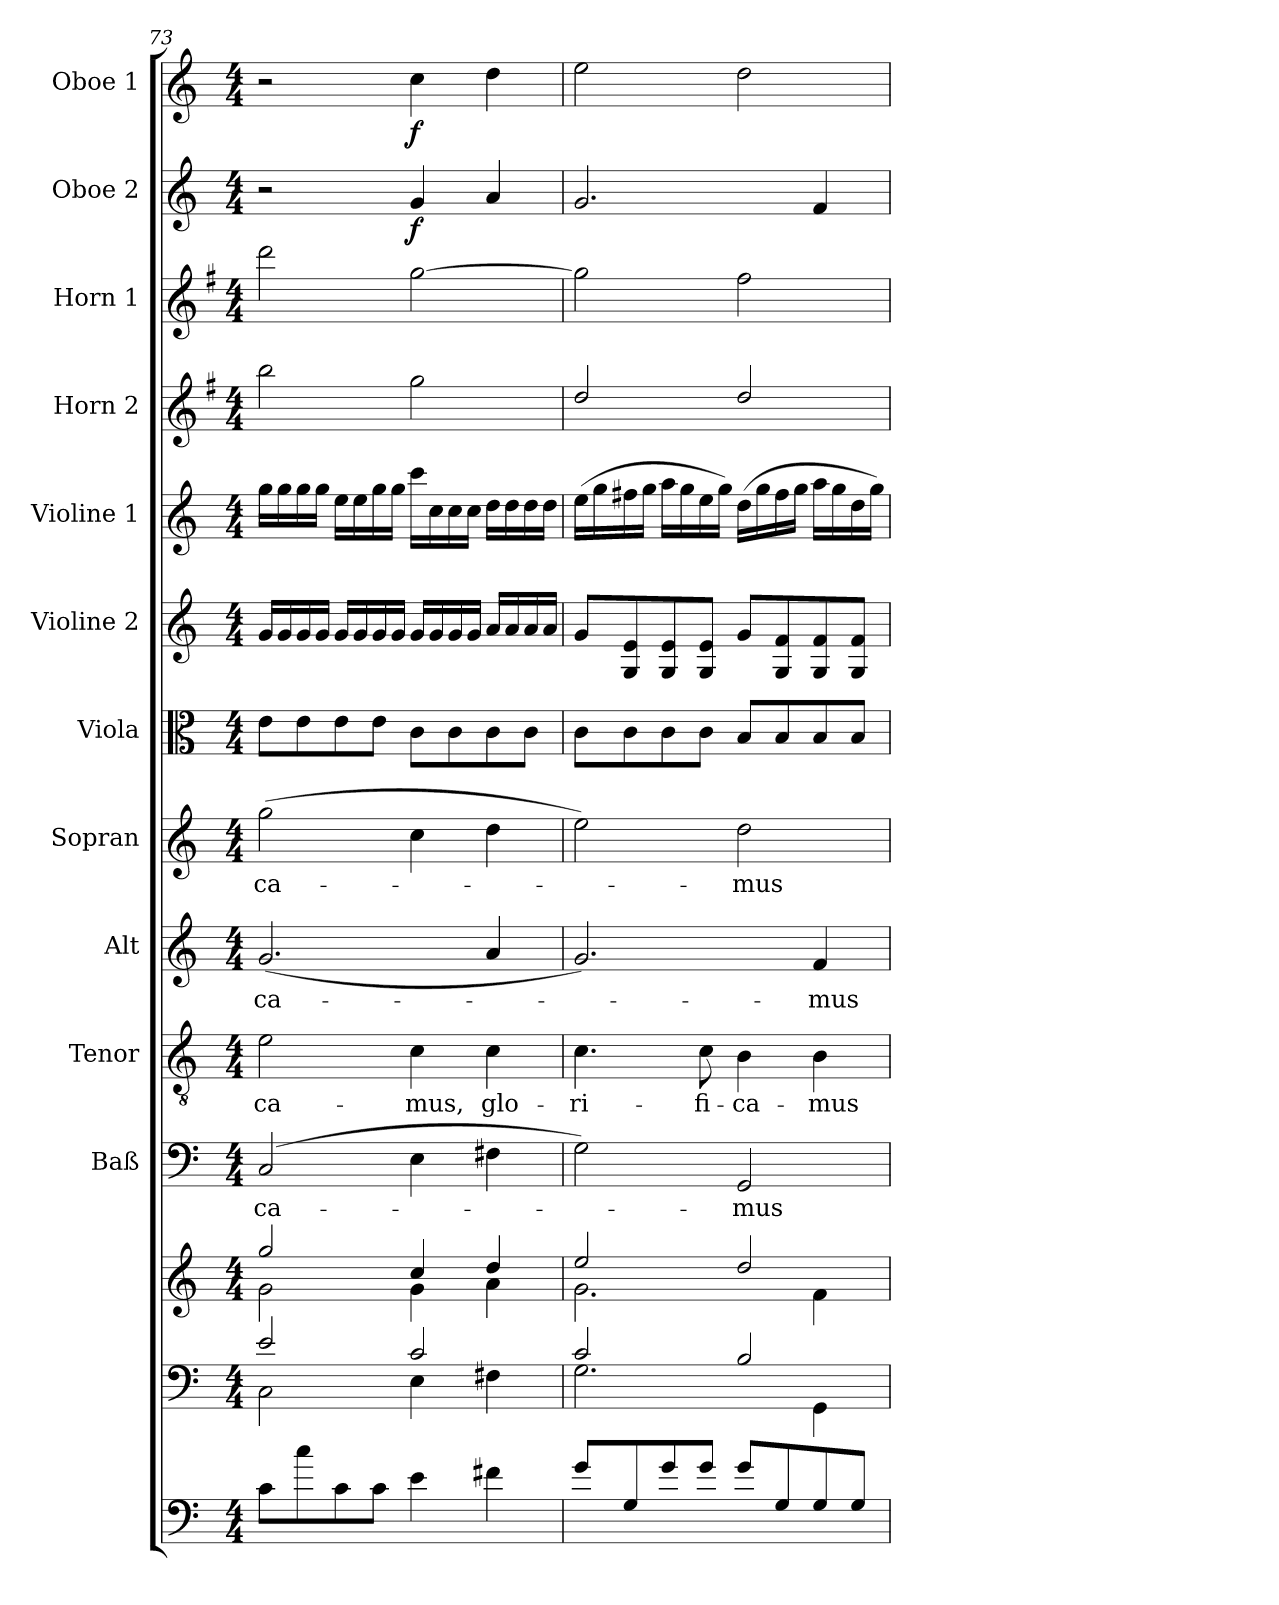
**kern	**kern	**kern	**kern	**text	**kern	**text	**kern	**text	**kern	**text	**kern	**kern	**kern	**kern	**kern	**kern	**dynam	**kern	**dynam
*part13	*part12	*part12	*part11	*part11	*part10	*part10	*part9	*part9	*part8	*part8	*part7	*part6	*part5	*part4	*part3	*part2	*part2	*part1	*part1
*staff14	*staff13	*staff12	*staff11	*staff11	*staff10	*staff10	*staff9	*staff9	*staff8	*staff8	*staff7	*staff6	*staff5	*staff4	*staff3	*staff2	*staff2	*staff1	*staff1
*	*	*	*I"Baß	*	*I"Tenor	*	*I"Alt	*	*I"Sopran	*	*I"Viola	*I"Violine 2	*I"Violine 1	*I"Horn 2	*I"Horn 1	*I"Oboe 2	*	*I"Oboe 1	*
*	*	*	*I'Baß	*	*I'Ten	*	*I'Alt	*	*I'Sop	*	*I'Vla.	*I'Vln. 2	*I'Vln. 1	*I'Hrn. 2	*I'Hrn. 1	*I'Ob. 2	*	*I'Ob. 1	*
*clefF4	*clefF4	*clefG2	*clefF4	*	*clefGv2	*	*clefG2	*	*clefG2	*	*clefC3	*clefG2	*clefG2	*clefG2	*clefG2	*clefG2	*	*clefG2	*
*ITrd7c12	*	*	*	*	*	*	*	*	*	*	*	*	*	*ITrd4c7	*ITrd4c7	*	*	*	*
*k[]	*k[]	*k[]	*k[]	*	*k[]	*	*k[]	*	*k[]	*	*k[]	*k[]	*k[]	*k[]	*k[]	*k[]	*	*k[]	*
*C:	*C:	*C:	*C:	*	*C:	*	*C:	*	*C:	*	*C:	*C:	*C:	*C:	*C:	*C:	*	*C:	*
*M4/4	*M4/4	*M4/4	*M4/4	*	*M4/4	*	*M4/4	*	*M4/4	*	*M4/4	*M4/4	*M4/4	*M4/4	*M4/4	*M4/4	*	*M4/4	*
=73	=73	=73	=73	=73	=73	=73	=73	=73	=73	=73	=73	=73	=73	=73	=73	=73	=73	=73	=73
*	*^	*^	*	*	*	*	*	*	*	*	*	*	*	*	*	*	*	*	*
!	!	!	!	!	!	!LO:LY:b	!	!LO:LY:b	!	!LO:LY:b	!	!LO:LY:b	!	!	!	!	!	!	!	!	!
8C\L	2e/	2C\	2gg/	2g\	(2C/	-ca-	2e\	-ca-	(<2.g/	-ca-	(>2gg\	-ca-	8e\L	16g/LL	16gg\LL	2ee\	2gg\	2r	.	2r	.
.	.	.	.	.	.	.	.	.	.	.	.	.	.	16g/	16gg\	.	.	.	.	.	.
8c\	.	.	.	.	.	.	.	.	.	.	.	.	8e\	16g/	16gg\	.	.	.	.	.	.
.	.	.	.	.	.	.	.	.	.	.	.	.	.	16g/JJ	16gg\JJ	.	.	.	.	.	.
8C\	.	.	.	.	.	.	.	.	.	.	.	.	8e\	16g/LL	16ee\LL	.	.	.	.	.	.
.	.	.	.	.	.	.	.	.	.	.	.	.	.	16g/	16ee\	.	.	.	.	.	.
8C\J	.	.	.	.	.	.	.	.	.	.	.	.	8e\J	16g/	16gg\	.	.	.	.	.	.
.	.	.	.	.	.	.	.	.	.	.	.	.	.	16g/JJ	16gg\JJ	.	.	.	.	.	.
!	!	!	!	!	!	!	!	!LO:LY:b	!	!	!	!	!	!	!	!	!	!	!LO:DY:b	!	!LO:DY:b
4E\	2c/	4E\	4cc/	4g\	4E\	.	4c\	-mus,	.	.	4cc\	.	8c\L	16g/LL	16ccc\LL	2cc\	[2cc\	4g/	f	4cc\	f
.	.	.	.	.	.	.	.	.	.	.	.	.	.	16g/	16cc\	.	.	.	.	.	.
.	.	.	.	.	.	.	.	.	.	.	.	.	8c\	16g/	16cc\	.	.	.	.	.	.
.	.	.	.	.	.	.	.	.	.	.	.	.	.	16g/JJ	16cc\JJ	.	.	.	.	.	.
!	!	!	!	!	!	!	!	!LO:LY:b	!	!	!	!	!	!	!	!	!	!	!	!	!
4F#X\	.	4F#X\	4dd/	4a\	4F#X\	.	4c\	glo-	4a/	.	4dd\	.	8c\	16a/LL	16dd\LL	.	.	4a/	.	4dd\	.
.	.	.	.	.	.	.	.	.	.	.	.	.	.	16a/	16dd\	.	.	.	.	.	.
.	.	.	.	.	.	.	.	.	.	.	.	.	8c\J	16a/	16dd\	.	.	.	.	.	.
.	.	.	.	.	.	.	.	.	.	.	.	.	.	16a/JJ	16dd\JJ	.	.	.	.	.	.
=74	=74	=74	=74	=74	=74	=74	=74	=74	=74	=74	=74	=74	=74	=74	=74	=74	=74	=74	=74	=74	=74
!	!	!	!	!	!	!	!	!LO:LY:b	!	!	!	!	!	!	!	!	!	!	!	!	!
8G/L	2c/	2.G\	2ee/	2.g\	2G\)	.	4.c\	-ri-	2.g/)	.	2ee\)	.	8c\L	8g/L	(>16ee\LL	2g/	2cc\]	2.g/	.	2ee\	.
.	.	.	.	.	.	.	.	.	.	.	.	.	.	.	16gg\	.	.	.	.	.	.
8GG/	.	.	.	.	.	.	.	.	.	.	.	.	8c\	8G/ 8e/	16ff#X\	.	.	.	.	.	.
.	.	.	.	.	.	.	.	.	.	.	.	.	.	.	16gg\JJ	.	.	.	.	.	.
8G/	.	.	.	.	.	.	.	.	.	.	.	.	8c\	8G/ 8e/	16aa\LL	.	.	.	.	.	.
.	.	.	.	.	.	.	.	.	.	.	.	.	.	.	16gg\	.	.	.	.	.	.
!	!	!	!	!	!	!	!	!LO:LY:b	!	!	!	!	!	!	!	!	!	!	!	!	!
8G/J	.	.	.	.	.	.	8c\	-fi-	.	.	.	.	8c\J	8G/ 8e/J	16ee\	.	.	.	.	.	.
.	.	.	.	.	.	.	.	.	.	.	.	.	.	.	16gg\JJ)	.	.	.	.	.	.
!	!	!	!	!	!	!LO:LY:b	!	!LO:LY:b	!	!	!	!LO:LY:b	!	!	!	!	!	!	!	!	!
8G/L	2B/	.	2dd/	.	2GG/	-mus	4B\	-ca-	.	.	2dd\	-mus	8B/L	8g/L	(>16dd\LL	2g/	2b\	.	.	2dd\	.
.	.	.	.	.	.	.	.	.	.	.	.	.	.	.	16gg\	.	.	.	.	.	.
8GG/	.	.	.	.	.	.	.	.	.	.	.	.	8B/	8G/ 8f/	16ff#\	.	.	.	.	.	.
.	.	.	.	.	.	.	.	.	.	.	.	.	.	.	16gg\JJ	.	.	.	.	.	.
!	!	!	!	!	!	!	!	!LO:LY:b	!	!LO:LY:b	!	!	!	!	!	!	!	!	!	!	!
8GG/	.	4GG\	.	4f\	.	.	4B\	-mus	4f/	-mus	.	.	8B/	8G/ 8f/	16aa\LL	.	.	4f/	.	.	.
.	.	.	.	.	.	.	.	.	.	.	.	.	.	.	16gg\	.	.	.	.	.	.
8GG/J	.	.	.	.	.	.	.	.	.	.	.	.	8B/J	8G/ 8f/J	16dd\	.	.	.	.	.	.
.	.	.	.	.	.	.	.	.	.	.	.	.	.	.	16gg\JJ)	.	.	.	.	.	.
*	*v	*v	*	*	*	*	*	*	*	*	*	*	*	*	*	*	*	*	*	*	*
*	*	*v	*v	*	*	*	*	*	*	*	*	*	*	*	*	*	*	*	*	*
=	=	=	=	=	=	=	=	=	=	=	=	=	=	=	=	=	=	=	=
*-	*-	*-	*-	*-	*-	*-	*-	*-	*-	*-	*-	*-	*-	*-	*-	*-	*-	*-	*-
